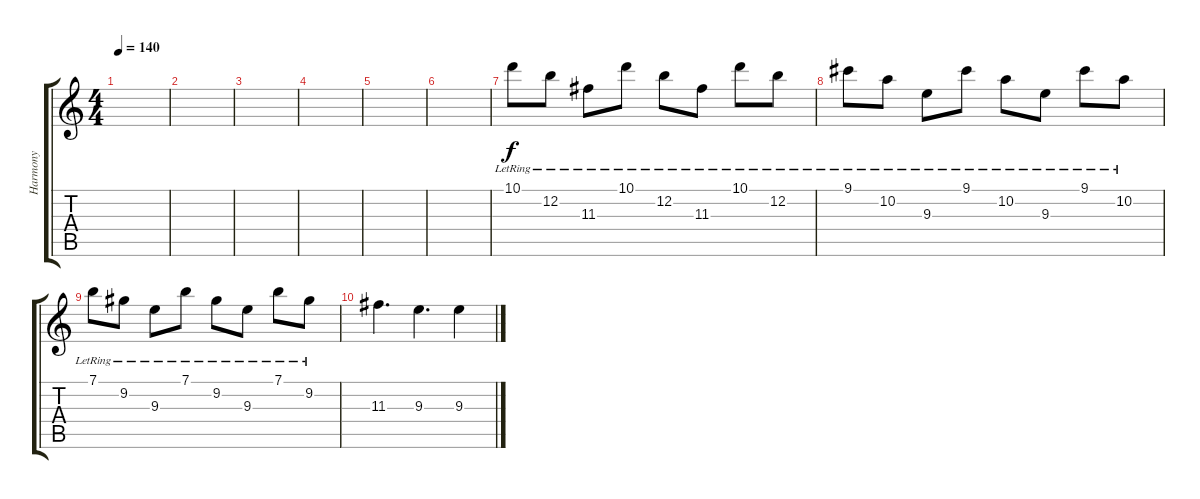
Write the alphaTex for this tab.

\track ("Harmony" "Harmony") {instrument acousticguitarsteel}
\staff {score tabs}
\tuning (E4 B3 G3 D3 A2 E2) {hide}
\ts (4 4)
\tempo 140
\clef g2
\ks c
|
|
|
|
|
|
10.1{lr}.8 12.2{lr}.8 11.3{lr}.8 10.1{lr}.8 12.2{lr}.8 11.3{lr}.8 10.1{lr}.8 12.2{lr}.8 |
9.1{lr}.8 10.2{lr}.8 9.3{lr}.8 9.1{lr}.8 10.2{lr}.8 9.3{lr}.8 9.1{lr}.8 10.2{lr}.8 |
7.1{lr}.8 9.2{lr}.8 9.3{lr}.8 7.1{lr}.8 9.2{lr}.8 9.3{lr}.8 7.1{lr}.8 9.2{lr}.8 |
11.3.4{d} 9.3.4{d} 9.3.4
